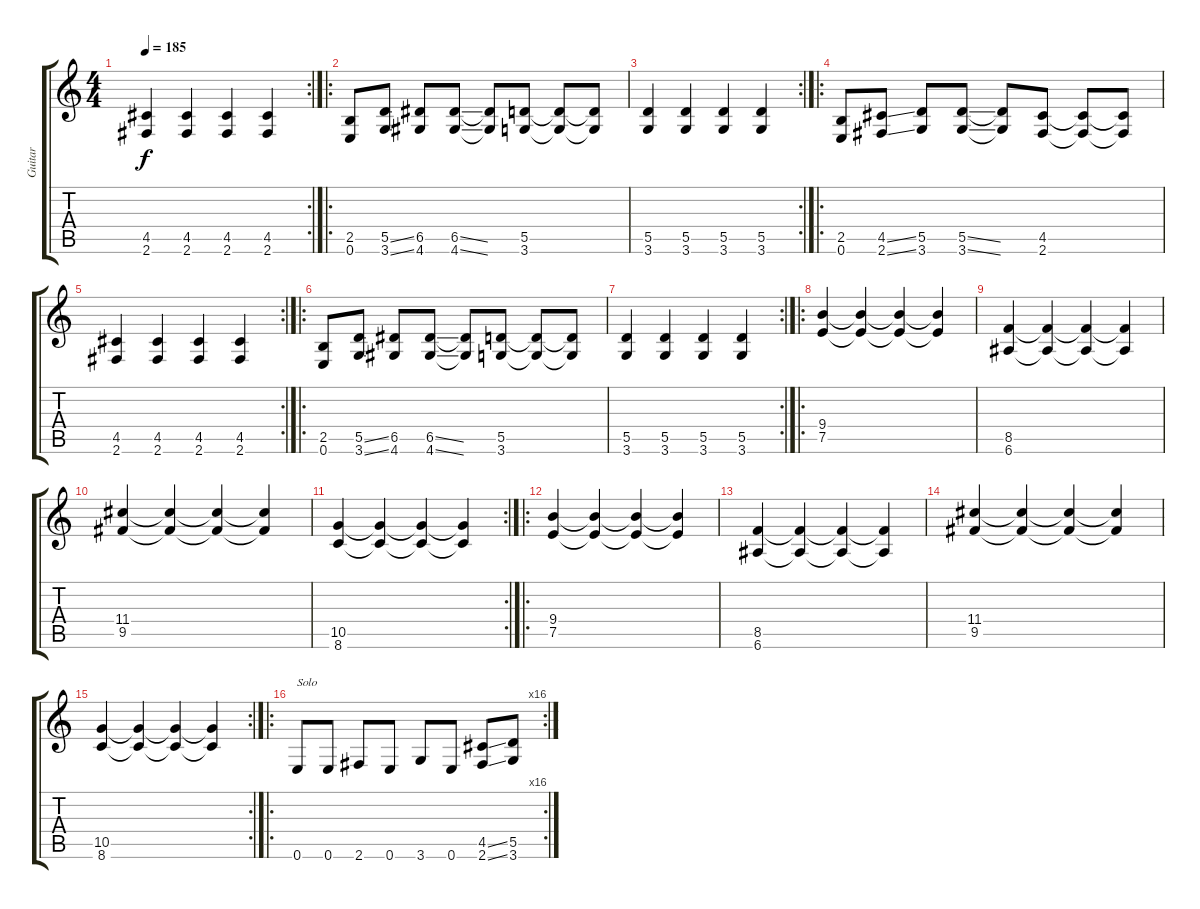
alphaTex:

\track ("Guitar" "Guitar") {instrument distortionguitar}
\staff {score tabs}
\tuning (E4 B3 G3 D3 A2 E2) {hide}
\rc 2
\ts (4 4)
\tempo 185
\clef g2
\ks c
(4.5 2.6).4{dy f} (4.5 2.6).4 (4.5 2.6).4 (4.5 2.6).4 |
\ro
(2.5 0.6).8 (5.5{ss} 3.6{ss}).8 (6.5 4.6).8 (6.5{ss} 4.6{ss}).8 (6.5{t} 4.6{t}).8 (5.5 3.6).8 (5.5{t} 3.6{t}).8 (5.5{t} 3.6{t}).8 |
\rc 2
(5.5 3.6).4 (5.5 3.6).4 (5.5 3.6).4 (5.5 3.6).4 |
\ro
(2.5 0.6).8 (4.5{ss} 2.6{ss}).8 (5.5 3.6).8 (5.5{ss} 3.6{ss}).8 (5.5{t} 3.6{t}).8 (4.5 2.6).8 (4.5{t} 2.6{t}).8 (4.5{t} 2.6{t}).8 |
\rc 2
(4.5 2.6).4 (4.5 2.6).4 (4.5 2.6).4 (4.5 2.6).4 |
\ro
(2.5 0.6).8 (5.5{ss} 3.6{ss}).8 (6.5 4.6).8 (6.5{ss} 4.6{ss}).8 (6.5{t} 4.6{t}).8 (5.5 3.6).8 (5.5{t} 3.6{t}).8 (5.5{t} 3.6{t}).8 |
\rc 2
(5.5 3.6).4 (5.5 3.6).4 (5.5 3.6).4 (5.5 3.6).4 |
\ro
(9.4 7.5).4 (9.4{t} 7.5{t}).4 (9.4{t} 7.5{t}).4 (9.4{t} 7.5{t}).4 |
(8.5 6.6).4 (8.5{t} 6.6{t}).4 (8.5{t} 6.6{t}).4 (8.5{t} 6.6{t}).4 |
(11.4 9.5).4 (11.4{t} 9.5{t}).4 (11.4{t} 9.5{t}).4 (11.4{t} 9.5{t}).4 |
\rc 2
(10.5 8.6).4 (10.5{t} 8.6{t}).4 (10.5{t} 8.6{t}).4 (10.5{t} 8.6{t}).4 |
\ro
(9.4 7.5).4 (9.4{t} 7.5{t}).4 (9.4{t} 7.5{t}).4 (9.4{t} 7.5{t}).4 |
(8.5 6.6).4 (8.5{t} 6.6{t}).4 (8.5{t} 6.6{t}).4 (8.5{t} 6.6{t}).4 |
(11.4 9.5).4 (11.4{t} 9.5{t}).4 (11.4{t} 9.5{t}).4 (11.4{t} 9.5{t}).4 |
\rc 2
(10.5 8.6).4 (10.5{t} 8.6{t}).4 (10.5{t} 8.6{t}).4 (10.5{t} 8.6{t}).4 |
\ro
\rc 16
0.6.8{txt "Solo" instrument distortionguitar} 0.6.8 2.6.8 0.6.8 3.6.8 0.6.8 (4.5{ss} 2.6{ss}).8 (5.5 3.6).8
